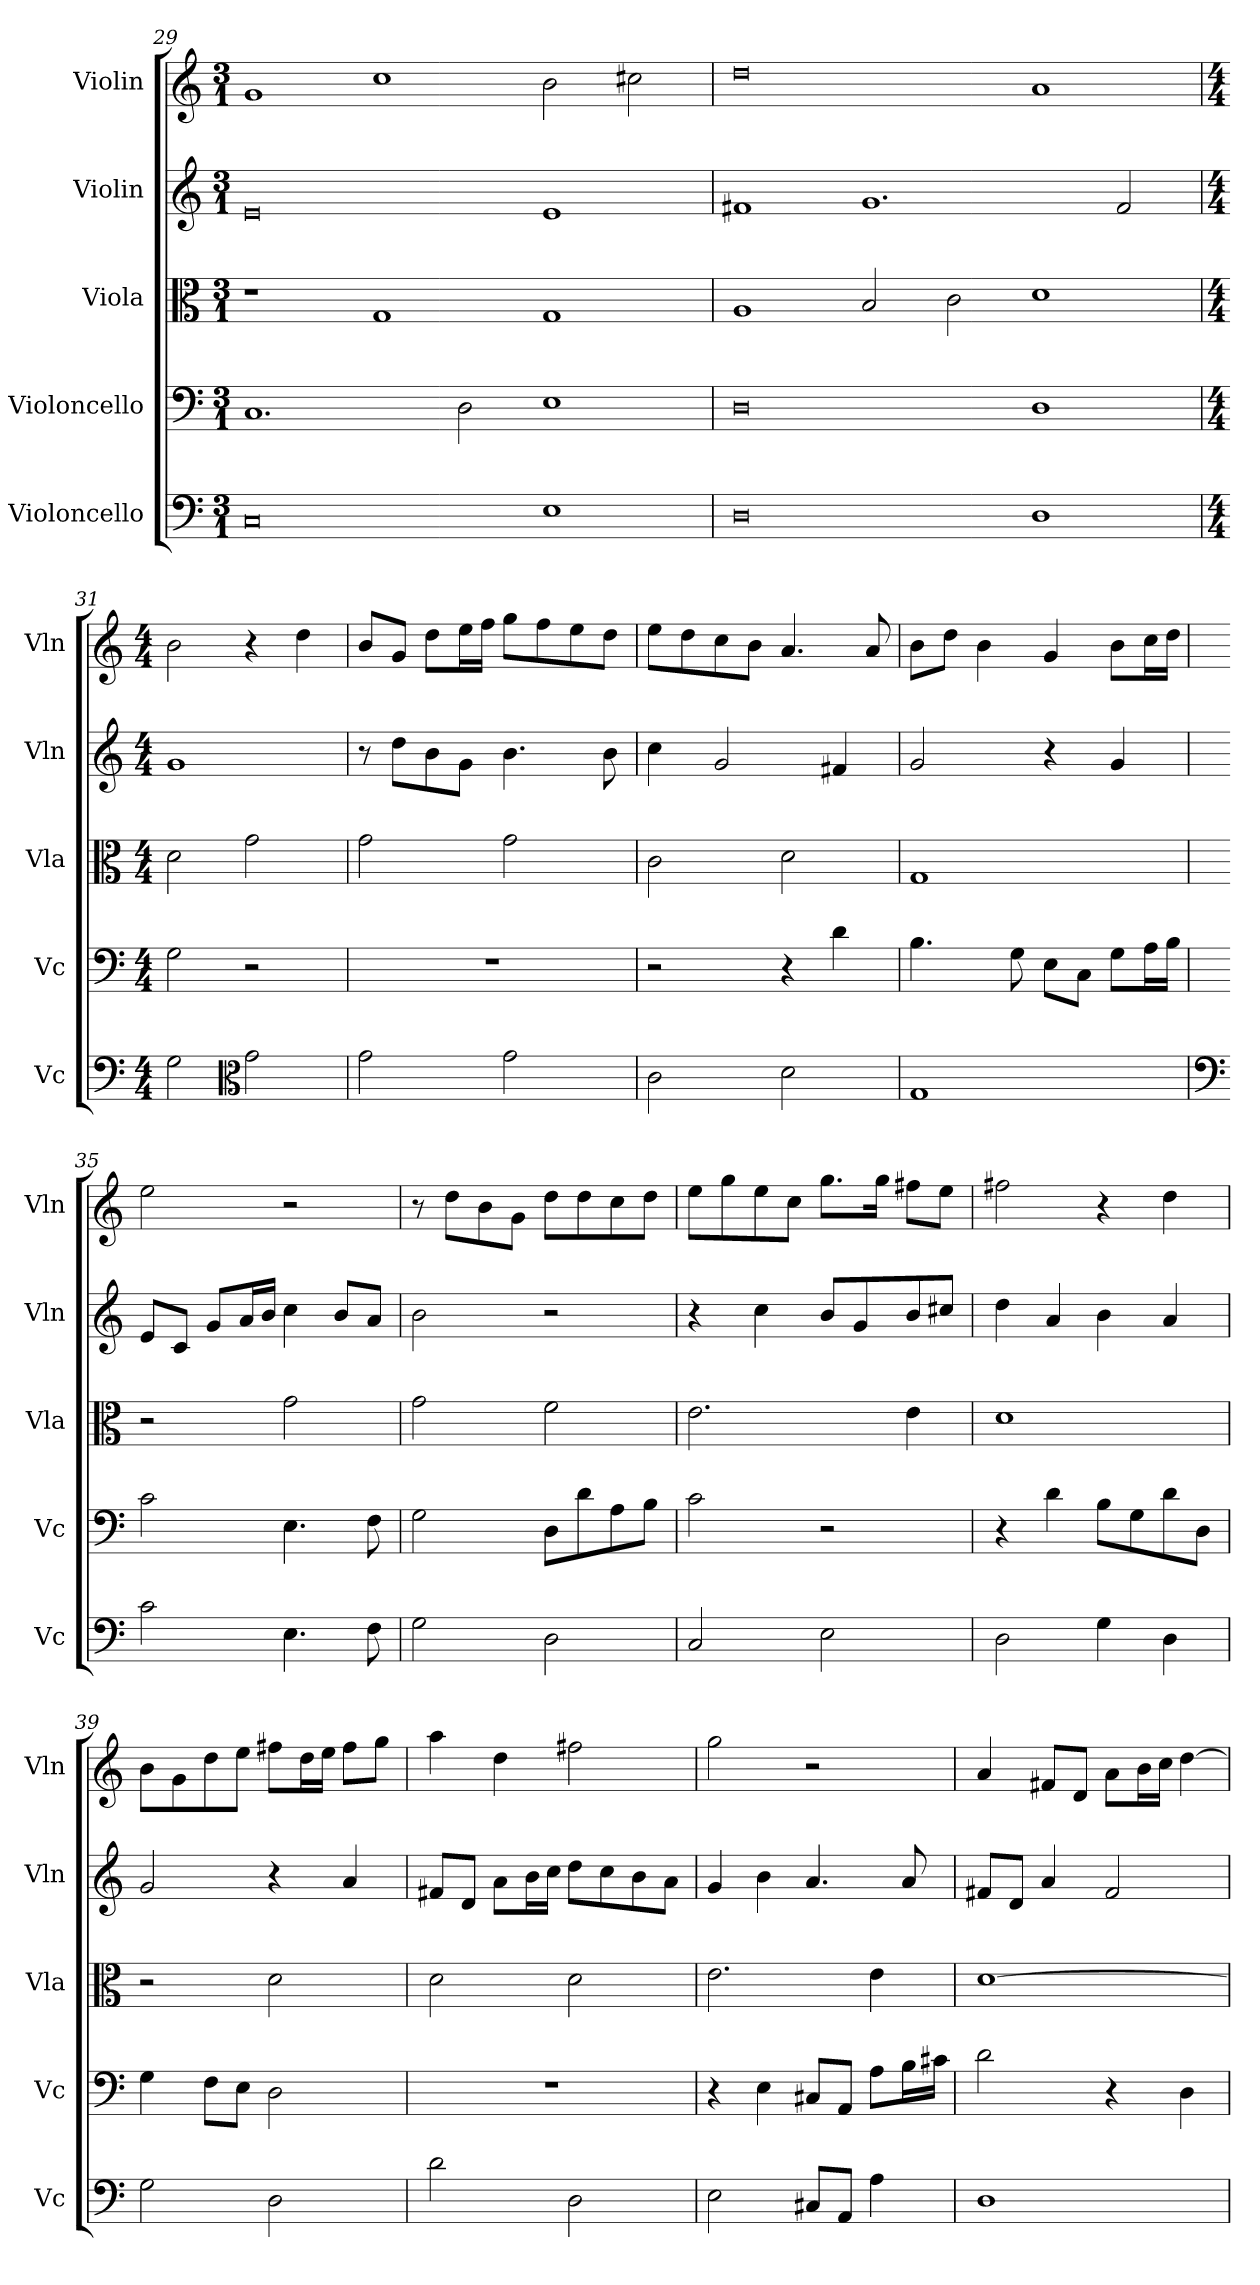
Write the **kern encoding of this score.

**kern	**kern	**kern	**kern	**kern
*part5	*part4	*part3	*part2	*part1
*staff5	*staff4	*staff3	*staff2	*staff1
*I"Violoncello	*I"Violoncello	*I"Viola	*I"Violin	*I"Violin
*I'Vc	*I'Vc	*I'Vla	*I'Vln	*I'Vln
*clefF4	*clefF4	*clefC3	*clefG2	*clefG2
*k[]	*k[]	*k[]	*k[]	*k[]
*M3/1	*M3/1	*M3/1	*M3/1	*M3/1
=29	=29	=29	=29	=29
0C	1.C	1r	0e	1g
.	.	1G	.	1cc
.	2D\	.	.	.
1E	1E	1G	1e	2b\
.	.	.	.	2cc#X\
=30	=30	=30	=30	=30
0D	0D	1A	1f#X	0dd
.	.	2B/	1.g	.
.	.	2c\	.	.
1D	1D	1d	.	1a
.	.	.	2f#/	.
=31	=31	=31	=31	=31
*M4/4	*M4/4	*M4/4	*M4/4	*M4/4
*	*	*	*	*MM120
2G\	2G\	2d\	1g	2b\
*clefC3	*	*	*	*
2g\	2r	2g\	.	4r
.	.	.	.	4dd\
=32	=32	=32	=32	=32
2g\	1r	2g\	8r	8b/L
.	.	.	8dd\L	8g/J
.	.	.	8b\	8dd\L
.	.	.	8g\J	16ee\L
.	.	.	.	16ff\JJ
2g\	.	2g\	4.b\	8gg\L
.	.	.	.	8ff\
.	.	.	.	8ee\
.	.	.	8b\	8dd\J
=33	=33	=33	=33	=33
2c\	2r	2c\	4cc\	8ee\L
.	.	.	.	8dd\
.	.	.	2g/	8cc\
.	.	.	.	8b\J
2d\	4r	2d\	.	4.a/
.	4d\	.	4f#X/	.
.	.	.	.	8a/
=34	=34	=34	=34	=34
1G	4.B\	1G	2g/	8b\L
.	.	.	.	8dd\J
.	.	.	.	4b\
.	8G\	.	.	.
.	8E\L	.	4r	4g/
.	8C\J	.	.	.
.	8G\L	.	4g/	8b\L
.	16A\L	.	.	16cc\L
.	16B\JJ	.	.	16dd\JJ
=35	=35	=35	=35	=35
*clefF4	*	*	*	*
2c\	2c\	2r	8e/L	2ee\
.	.	.	8c/J	.
.	.	.	8g/L	.
.	.	.	16a/L	.
.	.	.	16b/JJ	.
4.E\	4.E\	2g\	4cc\	2r
.	.	.	8b/L	.
8F\	8F\	.	8a/J	.
=36	=36	=36	=36	=36
2G\	2G\	2g\	2b\	8r
.	.	.	.	8dd\L
.	.	.	.	8b\
.	.	.	.	8g\J
2D\	8D\L	2f\	2r	8dd\L
.	8d\	.	.	8dd\
.	8A\	.	.	8cc\
.	8B\J	.	.	8dd\J
=37	=37	=37	=37	=37
2C/	2c\	2.e\	4r	8ee\L
.	.	.	.	8gg\
.	.	.	4cc\	8ee\
.	.	.	.	8cc\J
2E\	2r	.	8b/L	8.gg\L
.	.	.	8g/	.
.	.	.	.	16gg\Jk
.	.	4e\	8b/	8ff#X\L
.	.	.	8cc#X/J	8ee\J
=38	=38	=38	=38	=38
2D\	4r	1d	4dd\	2ff#X\
.	4d\	.	4a/	.
4G\	8B\L	.	4b\	4r
.	8G\	.	.	.
4D\	8d\	.	4a/	4dd\
.	8D\J	.	.	.
=39	=39	=39	=39	=39
2G\	4G\	2r	2g/	8b\L
.	.	.	.	8g\
.	8F\L	.	.	8dd\
.	8E\J	.	.	8ee\J
2D\	2D\	2d\	4r	8ff#X\L
.	.	.	.	16dd\L
.	.	.	.	16ee\JJ
.	.	.	4a/	8ff#\L
.	.	.	.	8gg\J
=40	=40	=40	=40	=40
2d\	1r	2d\	8f#X/L	4aa\
.	.	.	8d/J	.
.	.	.	8a\L	4dd\
.	.	.	16b\L	.
.	.	.	16cc\JJ	.
2D\	.	2d\	8dd\L	2ff#X\
.	.	.	8cc\	.
.	.	.	8b\	.
.	.	.	8a\J	.
=41	=41	=41	=41	=41
2E\	4r	2.e\	4g/	2gg\
.	4E\	.	4b\	.
8C#X/L	8C#X/L	.	4.a/	2r
8AA/J	8AA/J	.	.	.
4A\	8A\L	4e\	.	.
.	16B\L	.	8a/	.
.	16c#X\JJ	.	.	.
=42	=42	=42	=42	=42
1D	2d\	[1d	8f#X/L	4a/
.	.	.	8d/J	.
.	.	.	4a/	8f#X/L
.	.	.	.	8d/J
.	4r	.	2f#/	8a\L
.	.	.	.	16b\L
.	.	.	.	16cc\JJ
.	4D\	.	.	[4dd\
=	=	=	=	=
*-	*-	*-	*-	*-
